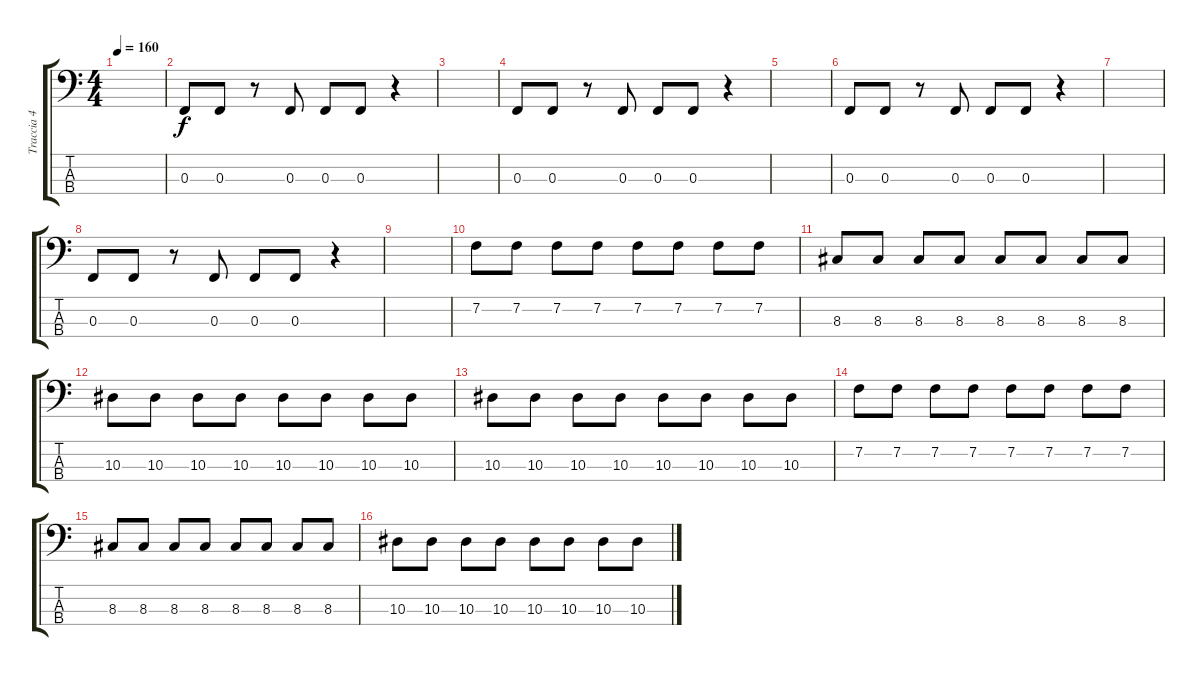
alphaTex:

\track ("Traccia 4" "Traccia 4") {instrument electricbassfinger}
\staff {score tabs}
\tuning (Eb2 Bb1 F1 Bb0) {hide}
\ts (4 4)
\tempo 160
\clef f4
\ks c
|
0.3.8 0.3.8 r.8 0.3.8 0.3.8 0.3.8 r.4 |
|
0.3.8 0.3.8 r.8 0.3.8 0.3.8 0.3.8 r.4 |
|
0.3.8 0.3.8 r.8 0.3.8 0.3.8 0.3.8 r.4 |
|
0.3.8 0.3.8 r.8 0.3.8 0.3.8 0.3.8 r.4 |
|
7.2.8 7.2.8 7.2.8 7.2.8 7.2.8 7.2.8 7.2.8 7.2.8 |
8.3.8 8.3.8 8.3.8 8.3.8 8.3.8 8.3.8 8.3.8 8.3.8 |
10.3.8 10.3.8 10.3.8 10.3.8 10.3.8 10.3.8 10.3.8 10.3.8 |
10.3.8 10.3.8 10.3.8 10.3.8 10.3.8 10.3.8 10.3.8 10.3.8 |
7.2.8 7.2.8 7.2.8 7.2.8 7.2.8 7.2.8 7.2.8 7.2.8 |
8.3.8 8.3.8 8.3.8 8.3.8 8.3.8 8.3.8 8.3.8 8.3.8 |
10.3.8 10.3.8 10.3.8 10.3.8 10.3.8 10.3.8 10.3.8 10.3.8
